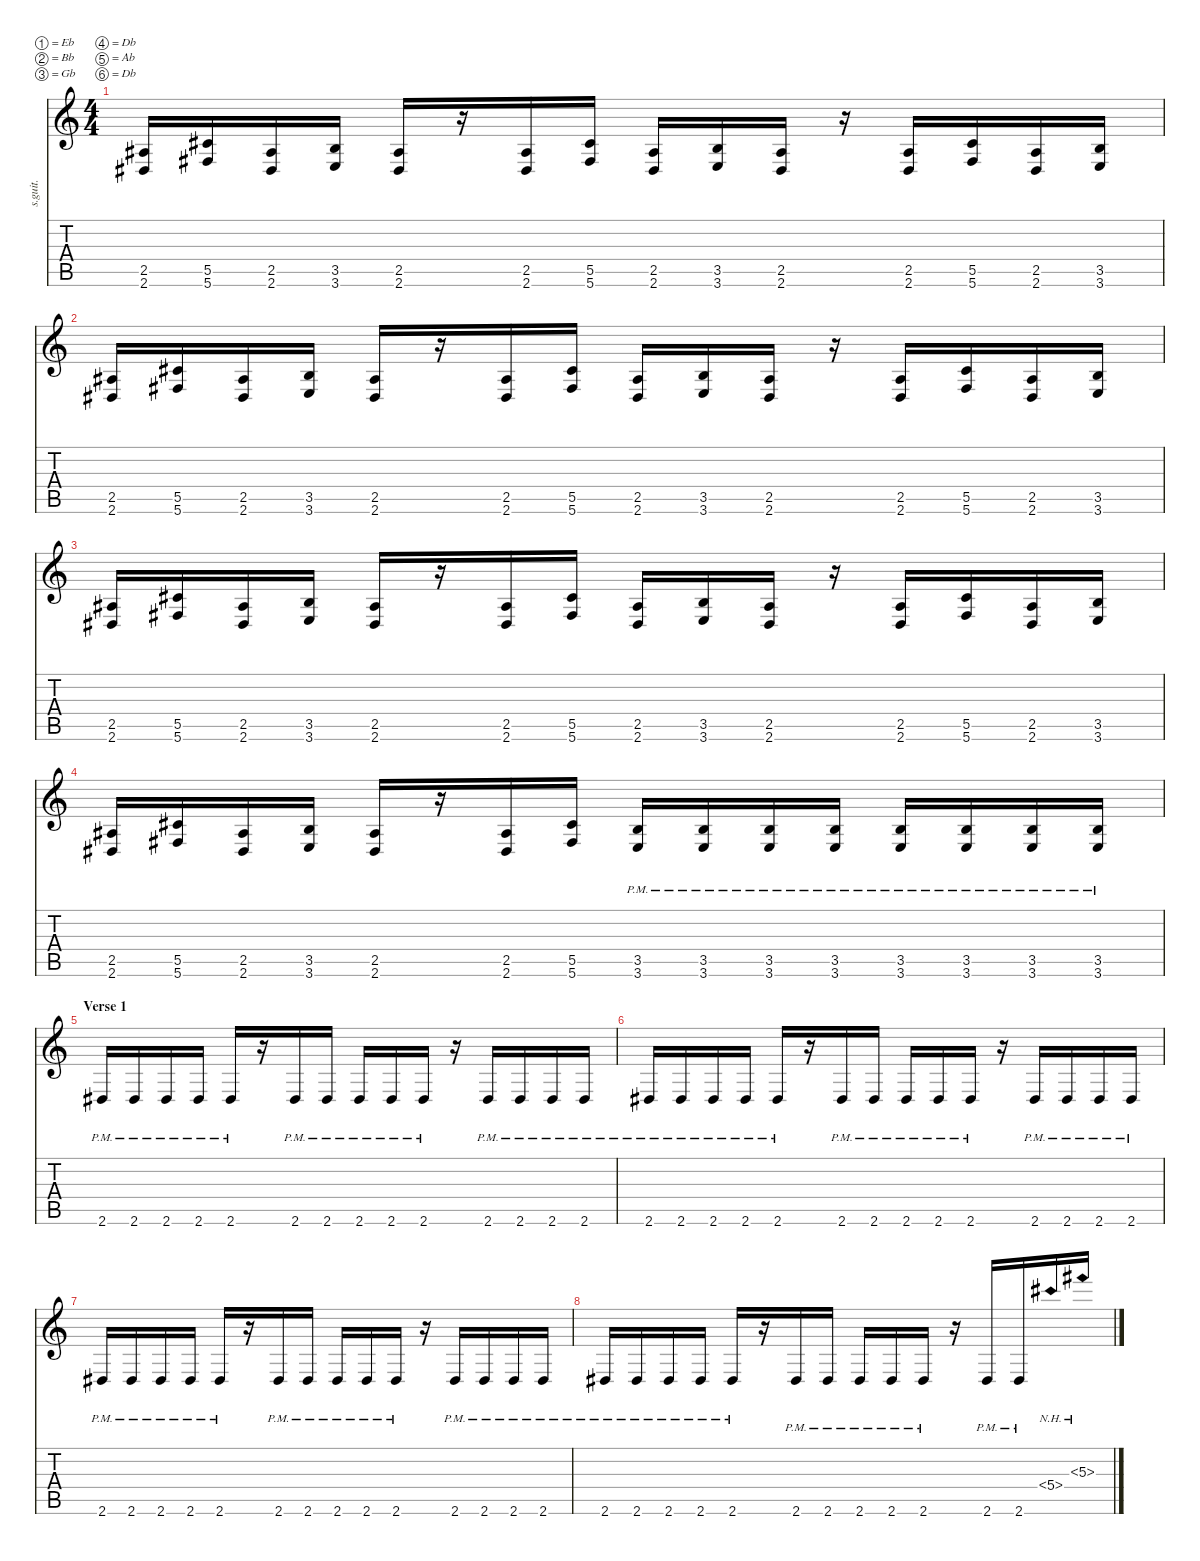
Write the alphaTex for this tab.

\defaultSystemsLayout 4
\hideDynamics
\bracketExtendMode nobrackets
\track ("Dan Donegan" "s.guit.") {instrument distortionguitar}
\staff {score tabs}
\tuning (Eb4 Bb3 Gb3 Db3 Ab2 Db2)
\ts (4 4)
\tempo (90 hide)
\clef g2
\ks c
(2.5{acc #} 2.6{acc #}).16{lyrics (0 "") lyrics (1 "") lyrics (2 "") lyrics (3 "") lyrics (4 "") dy ff} (5.5{acc #} 5.6{acc #}).16{lyrics (0 "") lyrics (1 "") lyrics (2 "") lyrics (3 "") lyrics (4 "")} (2.5{acc #} 2.6{acc #}).16{lyrics (0 "") lyrics (1 "") lyrics (2 "") lyrics (3 "") lyrics (4 "")} (3.5 3.6).16{lyrics (0 "") lyrics (1 "") lyrics (2 "") lyrics (3 "") lyrics (4 "")} (2.5{acc #} 2.6{acc #}).16{lyrics (0 "") lyrics (1 "") lyrics (2 "") lyrics (3 "") lyrics (4 "")} r.16 (2.5{acc #} 2.6{acc #}).16{lyrics (0 "") lyrics (1 "") lyrics (2 "") lyrics (3 "") lyrics (4 "")} (5.5{acc #} 5.6{acc #}).16{lyrics (0 "") lyrics (1 "") lyrics (2 "") lyrics (3 "") lyrics (4 "")} (2.5{acc #} 2.6{acc #}).16{lyrics (0 "") lyrics (1 "") lyrics (2 "") lyrics (3 "") lyrics (4 "")} (3.5 3.6).16{lyrics (0 "") lyrics (1 "") lyrics (2 "") lyrics (3 "") lyrics (4 "")} (2.5{acc #} 2.6{acc #}).16{lyrics (0 "") lyrics (1 "") lyrics (2 "") lyrics (3 "") lyrics (4 "")} r.16 (2.5{acc #} 2.6{acc #}).16{lyrics (0 "") lyrics (1 "") lyrics (2 "") lyrics (3 "") lyrics (4 "")} (5.5{acc #} 5.6{acc #}).16{lyrics (0 "") lyrics (1 "") lyrics (2 "") lyrics (3 "") lyrics (4 "")} (2.5{acc #} 2.6{acc #}).16{lyrics (0 "") lyrics (1 "") lyrics (2 "") lyrics (3 "") lyrics (4 "")} (3.5 3.6).16{lyrics (0 "") lyrics (1 "") lyrics (2 "") lyrics (3 "") lyrics (4 "")} |
(2.5{acc #} 2.6{acc #}).16{lyrics (0 "") lyrics (1 "") lyrics (2 "") lyrics (3 "") lyrics (4 "")} (5.5{acc #} 5.6{acc #}).16{lyrics (0 "") lyrics (1 "") lyrics (2 "") lyrics (3 "") lyrics (4 "")} (2.5{acc #} 2.6{acc #}).16{lyrics (0 "") lyrics (1 "") lyrics (2 "") lyrics (3 "") lyrics (4 "")} (3.5 3.6).16{lyrics (0 "") lyrics (1 "") lyrics (2 "") lyrics (3 "") lyrics (4 "")} (2.5{acc #} 2.6{acc #}).16{lyrics (0 "") lyrics (1 "") lyrics (2 "") lyrics (3 "") lyrics (4 "")} r.16 (2.5{acc #} 2.6{acc #}).16{lyrics (0 "") lyrics (1 "") lyrics (2 "") lyrics (3 "") lyrics (4 "")} (5.5{acc #} 5.6{acc #}).16{lyrics (0 "") lyrics (1 "") lyrics (2 "") lyrics (3 "") lyrics (4 "")} (2.5{acc #} 2.6{acc #}).16{lyrics (0 "") lyrics (1 "") lyrics (2 "") lyrics (3 "") lyrics (4 "")} (3.5 3.6).16{lyrics (0 "") lyrics (1 "") lyrics (2 "") lyrics (3 "") lyrics (4 "")} (2.5{acc #} 2.6{acc #}).16{lyrics (0 "") lyrics (1 "") lyrics (2 "") lyrics (3 "") lyrics (4 "")} r.16 (2.5{acc #} 2.6{acc #}).16{lyrics (0 "") lyrics (1 "") lyrics (2 "") lyrics (3 "") lyrics (4 "")} (5.5{acc #} 5.6{acc #}).16{lyrics (0 "") lyrics (1 "") lyrics (2 "") lyrics (3 "") lyrics (4 "")} (2.5{acc #} 2.6{acc #}).16{lyrics (0 "") lyrics (1 "") lyrics (2 "") lyrics (3 "") lyrics (4 "")} (3.5 3.6).16{lyrics (0 "") lyrics (1 "") lyrics (2 "") lyrics (3 "") lyrics (4 "")} |
(2.5{acc #} 2.6{acc #}).16{lyrics (0 "") lyrics (1 "") lyrics (2 "") lyrics (3 "") lyrics (4 "")} (5.5{acc #} 5.6{acc #}).16{lyrics (0 "") lyrics (1 "") lyrics (2 "") lyrics (3 "") lyrics (4 "")} (2.5{acc #} 2.6{acc #}).16{lyrics (0 "") lyrics (1 "") lyrics (2 "") lyrics (3 "") lyrics (4 "")} (3.5 3.6).16{lyrics (0 "") lyrics (1 "") lyrics (2 "") lyrics (3 "") lyrics (4 "")} (2.5{acc #} 2.6{acc #}).16{lyrics (0 "") lyrics (1 "") lyrics (2 "") lyrics (3 "") lyrics (4 "")} r.16 (2.5{acc #} 2.6{acc #}).16{lyrics (0 "") lyrics (1 "") lyrics (2 "") lyrics (3 "") lyrics (4 "")} (5.5{acc #} 5.6{acc #}).16{lyrics (0 "") lyrics (1 "") lyrics (2 "") lyrics (3 "") lyrics (4 "")} (2.5{acc #} 2.6{acc #}).16{lyrics (0 "") lyrics (1 "") lyrics (2 "") lyrics (3 "") lyrics (4 "")} (3.5 3.6).16{lyrics (0 "") lyrics (1 "") lyrics (2 "") lyrics (3 "") lyrics (4 "")} (2.5{acc #} 2.6{acc #}).16{lyrics (0 "") lyrics (1 "") lyrics (2 "") lyrics (3 "") lyrics (4 "")} r.16 (2.5{acc #} 2.6{acc #}).16{lyrics (0 "") lyrics (1 "") lyrics (2 "") lyrics (3 "") lyrics (4 "")} (5.5{acc #} 5.6{acc #}).16{lyrics (0 "") lyrics (1 "") lyrics (2 "") lyrics (3 "") lyrics (4 "")} (2.5{acc #} 2.6{acc #}).16{lyrics (0 "") lyrics (1 "") lyrics (2 "") lyrics (3 "") lyrics (4 "")} (3.5 3.6).16{lyrics (0 "") lyrics (1 "") lyrics (2 "") lyrics (3 "") lyrics (4 "")} |
(2.5{acc #} 2.6{acc #}).16{lyrics (0 "") lyrics (1 "") lyrics (2 "") lyrics (3 "") lyrics (4 "")} (5.5{acc #} 5.6{acc #}).16{lyrics (0 "") lyrics (1 "") lyrics (2 "") lyrics (3 "") lyrics (4 "")} (2.5{acc #} 2.6{acc #}).16{lyrics (0 "") lyrics (1 "") lyrics (2 "") lyrics (3 "") lyrics (4 "")} (3.5 3.6).16{lyrics (0 "") lyrics (1 "") lyrics (2 "") lyrics (3 "") lyrics (4 "")} (2.5{acc #} 2.6{acc #}).16{lyrics (0 "") lyrics (1 "") lyrics (2 "") lyrics (3 "") lyrics (4 "")} r.16 (2.5{acc #} 2.6{acc #}).16{lyrics (0 "") lyrics (1 "") lyrics (2 "") lyrics (3 "") lyrics (4 "")} (5.5{acc #} 5.6{acc #}).16{lyrics (0 "") lyrics (1 "") lyrics (2 "") lyrics (3 "") lyrics (4 "")} (3.5{pm} 3.6{pm}).16{lyrics (0 "") lyrics (1 "") lyrics (2 "") lyrics (3 "") lyrics (4 "")} (3.5{pm} 3.6{pm}).16{lyrics (0 "") lyrics (1 "") lyrics (2 "") lyrics (3 "") lyrics (4 "")} (3.5{pm} 3.6{pm}).16{lyrics (0 "") lyrics (1 "") lyrics (2 "") lyrics (3 "") lyrics (4 "")} (3.5{pm} 3.6{pm}).16{lyrics (0 "") lyrics (1 "") lyrics (2 "") lyrics (3 "") lyrics (4 "")} (3.5{pm} 3.6{pm}).16{lyrics (0 "") lyrics (1 "") lyrics (2 "") lyrics (3 "") lyrics (4 "")} (3.5{pm} 3.6{pm}).16{lyrics (0 "") lyrics (1 "") lyrics (2 "") lyrics (3 "") lyrics (4 "")} (3.5{pm} 3.6{pm}).16{lyrics (0 "") lyrics (1 "") lyrics (2 "") lyrics (3 "") lyrics (4 "")} (3.5{pm} 3.6{pm}).16{lyrics (0 "") lyrics (1 "") lyrics (2 "") lyrics (3 "") lyrics (4 "")} |
\section ("" "Verse 1")
2.6{pm acc #}.16{lyrics (0 "") lyrics (1 "") lyrics (2 "") lyrics (3 "") lyrics (4 "")} 2.6{pm acc #}.16{lyrics (0 "") lyrics (1 "") lyrics (2 "") lyrics (3 "") lyrics (4 "")} 2.6{pm acc #}.16{lyrics (0 "") lyrics (1 "") lyrics (2 "") lyrics (3 "") lyrics (4 "")} 2.6{pm acc #}.16{lyrics (0 "") lyrics (1 "") lyrics (2 "") lyrics (3 "") lyrics (4 "")} 2.6{pm acc #}.16{lyrics (0 "") lyrics (1 "") lyrics (2 "") lyrics (3 "") lyrics (4 "")} r.16 2.6{pm acc #}.16{lyrics (0 "") lyrics (1 "") lyrics (2 "") lyrics (3 "") lyrics (4 "")} 2.6{pm acc #}.16{lyrics (0 "") lyrics (1 "") lyrics (2 "") lyrics (3 "") lyrics (4 "")} 2.6{pm acc #}.16{lyrics (0 "") lyrics (1 "") lyrics (2 "") lyrics (3 "") lyrics (4 "")} 2.6{pm acc #}.16{lyrics (0 "") lyrics (1 "") lyrics (2 "") lyrics (3 "") lyrics (4 "")} 2.6{pm acc #}.16{lyrics (0 "") lyrics (1 "") lyrics (2 "") lyrics (3 "") lyrics (4 "")} r.16 2.6{pm acc #}.16{lyrics (0 "") lyrics (1 "") lyrics (2 "") lyrics (3 "") lyrics (4 "")} 2.6{pm acc #}.16{lyrics (0 "") lyrics (1 "") lyrics (2 "") lyrics (3 "") lyrics (4 "")} 2.6{pm acc #}.16{lyrics (0 "") lyrics (1 "") lyrics (2 "") lyrics (3 "") lyrics (4 "")} 2.6{pm acc #}.16{lyrics (0 "") lyrics (1 "") lyrics (2 "") lyrics (3 "") lyrics (4 "")} |
2.6{pm acc #}.16{lyrics (0 "") lyrics (1 "") lyrics (2 "") lyrics (3 "") lyrics (4 "")} 2.6{pm acc #}.16{lyrics (0 "") lyrics (1 "") lyrics (2 "") lyrics (3 "") lyrics (4 "")} 2.6{pm acc #}.16{lyrics (0 "") lyrics (1 "") lyrics (2 "") lyrics (3 "") lyrics (4 "")} 2.6{pm acc #}.16{lyrics (0 "") lyrics (1 "") lyrics (2 "") lyrics (3 "") lyrics (4 "")} 2.6{pm acc #}.16{lyrics (0 "") lyrics (1 "") lyrics (2 "") lyrics (3 "") lyrics (4 "")} r.16 2.6{pm acc #}.16{lyrics (0 "") lyrics (1 "") lyrics (2 "") lyrics (3 "") lyrics (4 "")} 2.6{pm acc #}.16{lyrics (0 "") lyrics (1 "") lyrics (2 "") lyrics (3 "") lyrics (4 "")} 2.6{pm acc #}.16{lyrics (0 "") lyrics (1 "") lyrics (2 "") lyrics (3 "") lyrics (4 "")} 2.6{pm acc #}.16{lyrics (0 "") lyrics (1 "") lyrics (2 "") lyrics (3 "") lyrics (4 "")} 2.6{pm acc #}.16{lyrics (0 "") lyrics (1 "") lyrics (2 "") lyrics (3 "") lyrics (4 "")} r.16 2.6{pm acc #}.16{lyrics (0 "") lyrics (1 "") lyrics (2 "") lyrics (3 "") lyrics (4 "")} 2.6{pm acc #}.16{lyrics (0 "") lyrics (1 "") lyrics (2 "") lyrics (3 "") lyrics (4 "")} 2.6{pm acc #}.16{lyrics (0 "") lyrics (1 "") lyrics (2 "") lyrics (3 "") lyrics (4 "")} 2.6{pm acc #}.16{lyrics (0 "") lyrics (1 "") lyrics (2 "") lyrics (3 "") lyrics (4 "")} |
2.6{pm acc #}.16{lyrics (0 "") lyrics (1 "") lyrics (2 "") lyrics (3 "") lyrics (4 "")} 2.6{pm acc #}.16{lyrics (0 "") lyrics (1 "") lyrics (2 "") lyrics (3 "") lyrics (4 "")} 2.6{pm acc #}.16{lyrics (0 "") lyrics (1 "") lyrics (2 "") lyrics (3 "") lyrics (4 "")} 2.6{pm acc #}.16{lyrics (0 "") lyrics (1 "") lyrics (2 "") lyrics (3 "") lyrics (4 "")} 2.6{pm acc #}.16{lyrics (0 "") lyrics (1 "") lyrics (2 "") lyrics (3 "") lyrics (4 "")} r.16 2.6{pm acc #}.16{lyrics (0 "") lyrics (1 "") lyrics (2 "") lyrics (3 "") lyrics (4 "")} 2.6{pm acc #}.16{lyrics (0 "") lyrics (1 "") lyrics (2 "") lyrics (3 "") lyrics (4 "")} 2.6{pm acc #}.16{lyrics (0 "") lyrics (1 "") lyrics (2 "") lyrics (3 "") lyrics (4 "")} 2.6{pm acc #}.16{lyrics (0 "") lyrics (1 "") lyrics (2 "") lyrics (3 "") lyrics (4 "")} 2.6{pm acc #}.16{lyrics (0 "") lyrics (1 "") lyrics (2 "") lyrics (3 "") lyrics (4 "")} r.16 2.6{pm acc #}.16{lyrics (0 "") lyrics (1 "") lyrics (2 "") lyrics (3 "") lyrics (4 "")} 2.6{pm acc #}.16{lyrics (0 "") lyrics (1 "") lyrics (2 "") lyrics (3 "") lyrics (4 "")} 2.6{pm acc #}.16{lyrics (0 "") lyrics (1 "") lyrics (2 "") lyrics (3 "") lyrics (4 "")} 2.6{pm acc #}.16{lyrics (0 "") lyrics (1 "") lyrics (2 "") lyrics (3 "") lyrics (4 "")} |
2.6{pm acc #}.16{lyrics (0 "") lyrics (1 "") lyrics (2 "") lyrics (3 "") lyrics (4 "")} 2.6{pm acc #}.16{lyrics (0 "") lyrics (1 "") lyrics (2 "") lyrics (3 "") lyrics (4 "")} 2.6{pm acc #}.16{lyrics (0 "") lyrics (1 "") lyrics (2 "") lyrics (3 "") lyrics (4 "")} 2.6{pm acc #}.16{lyrics (0 "") lyrics (1 "") lyrics (2 "") lyrics (3 "") lyrics (4 "")} 2.6{pm acc #}.16{lyrics (0 "") lyrics (1 "") lyrics (2 "") lyrics (3 "") lyrics (4 "")} r.16 2.6{pm acc #}.16{lyrics (0 "") lyrics (1 "") lyrics (2 "") lyrics (3 "") lyrics (4 "")} 2.6{pm acc #}.16{lyrics (0 "") lyrics (1 "") lyrics (2 "") lyrics (3 "") lyrics (4 "")} 2.6{pm acc #}.16{lyrics (0 "") lyrics (1 "") lyrics (2 "") lyrics (3 "") lyrics (4 "")} 2.6{pm acc #}.16{lyrics (0 "") lyrics (1 "") lyrics (2 "") lyrics (3 "") lyrics (4 "")} 2.6{pm acc #}.16{lyrics (0 "") lyrics (1 "") lyrics (2 "") lyrics (3 "") lyrics (4 "")} r.16 2.6{pm acc #}.16{lyrics (0 "") lyrics (1 "") lyrics (2 "") lyrics (3 "") lyrics (4 "")} 2.6{pm acc #}.16{lyrics (0 "") lyrics (1 "") lyrics (2 "") lyrics (3 "") lyrics (4 "")} 5.4{nh acc #}.16{lyrics (0 "") lyrics (1 "") lyrics (2 "") lyrics (3 "") lyrics (4 "")} 5.3{nh}.16{lyrics (0 "") lyrics (1 "") lyrics (2 "") lyrics (3 "") lyrics (4 "")}
